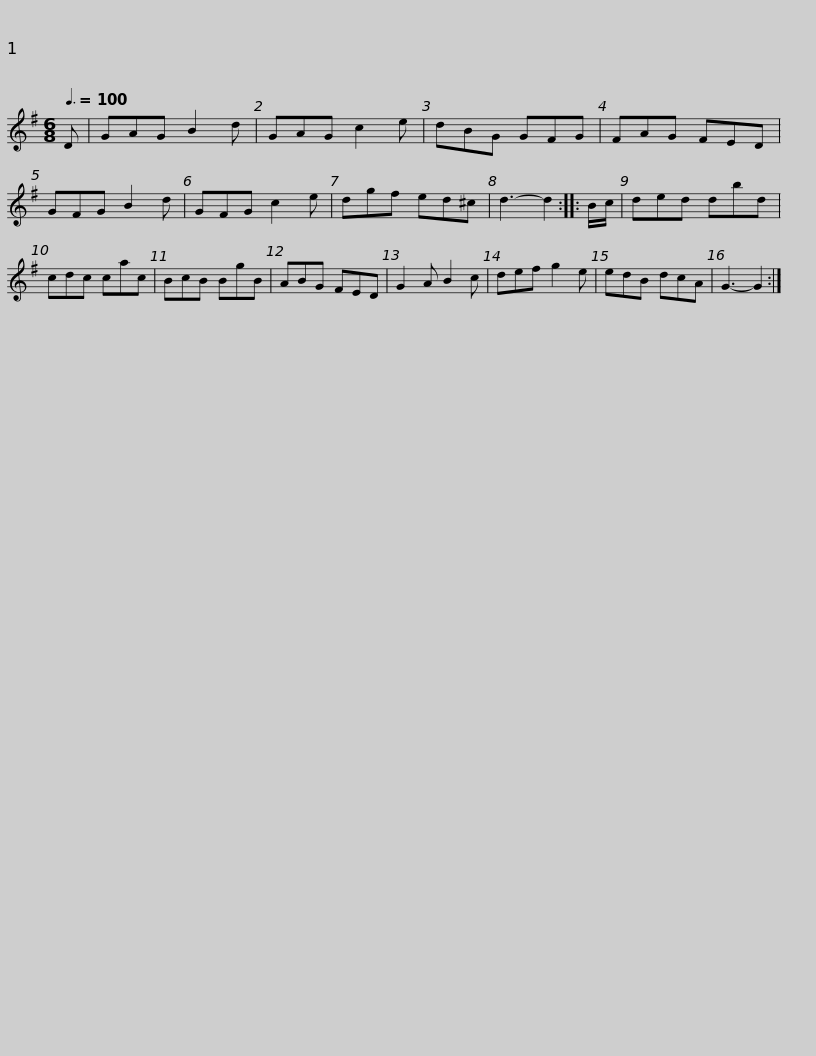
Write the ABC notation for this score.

X:1
L:1/8
Q:3/8=100
M:6/8
I:linebreak $
K:G
V:1 treble
V:1
 D | GAG B2 d | GAG c2 e | dBG GFG | FAG FED | %5
 GFG B2 d | GFG c2 e | dgf ed^c | d3- d2 ::$ B/c/ | %10
 ded dbd | cdc cac | BcB BgB | ABG FED | G2 A B2 c | %15
 def g2 e | edB dcA |$ G3- G2 :| %18
